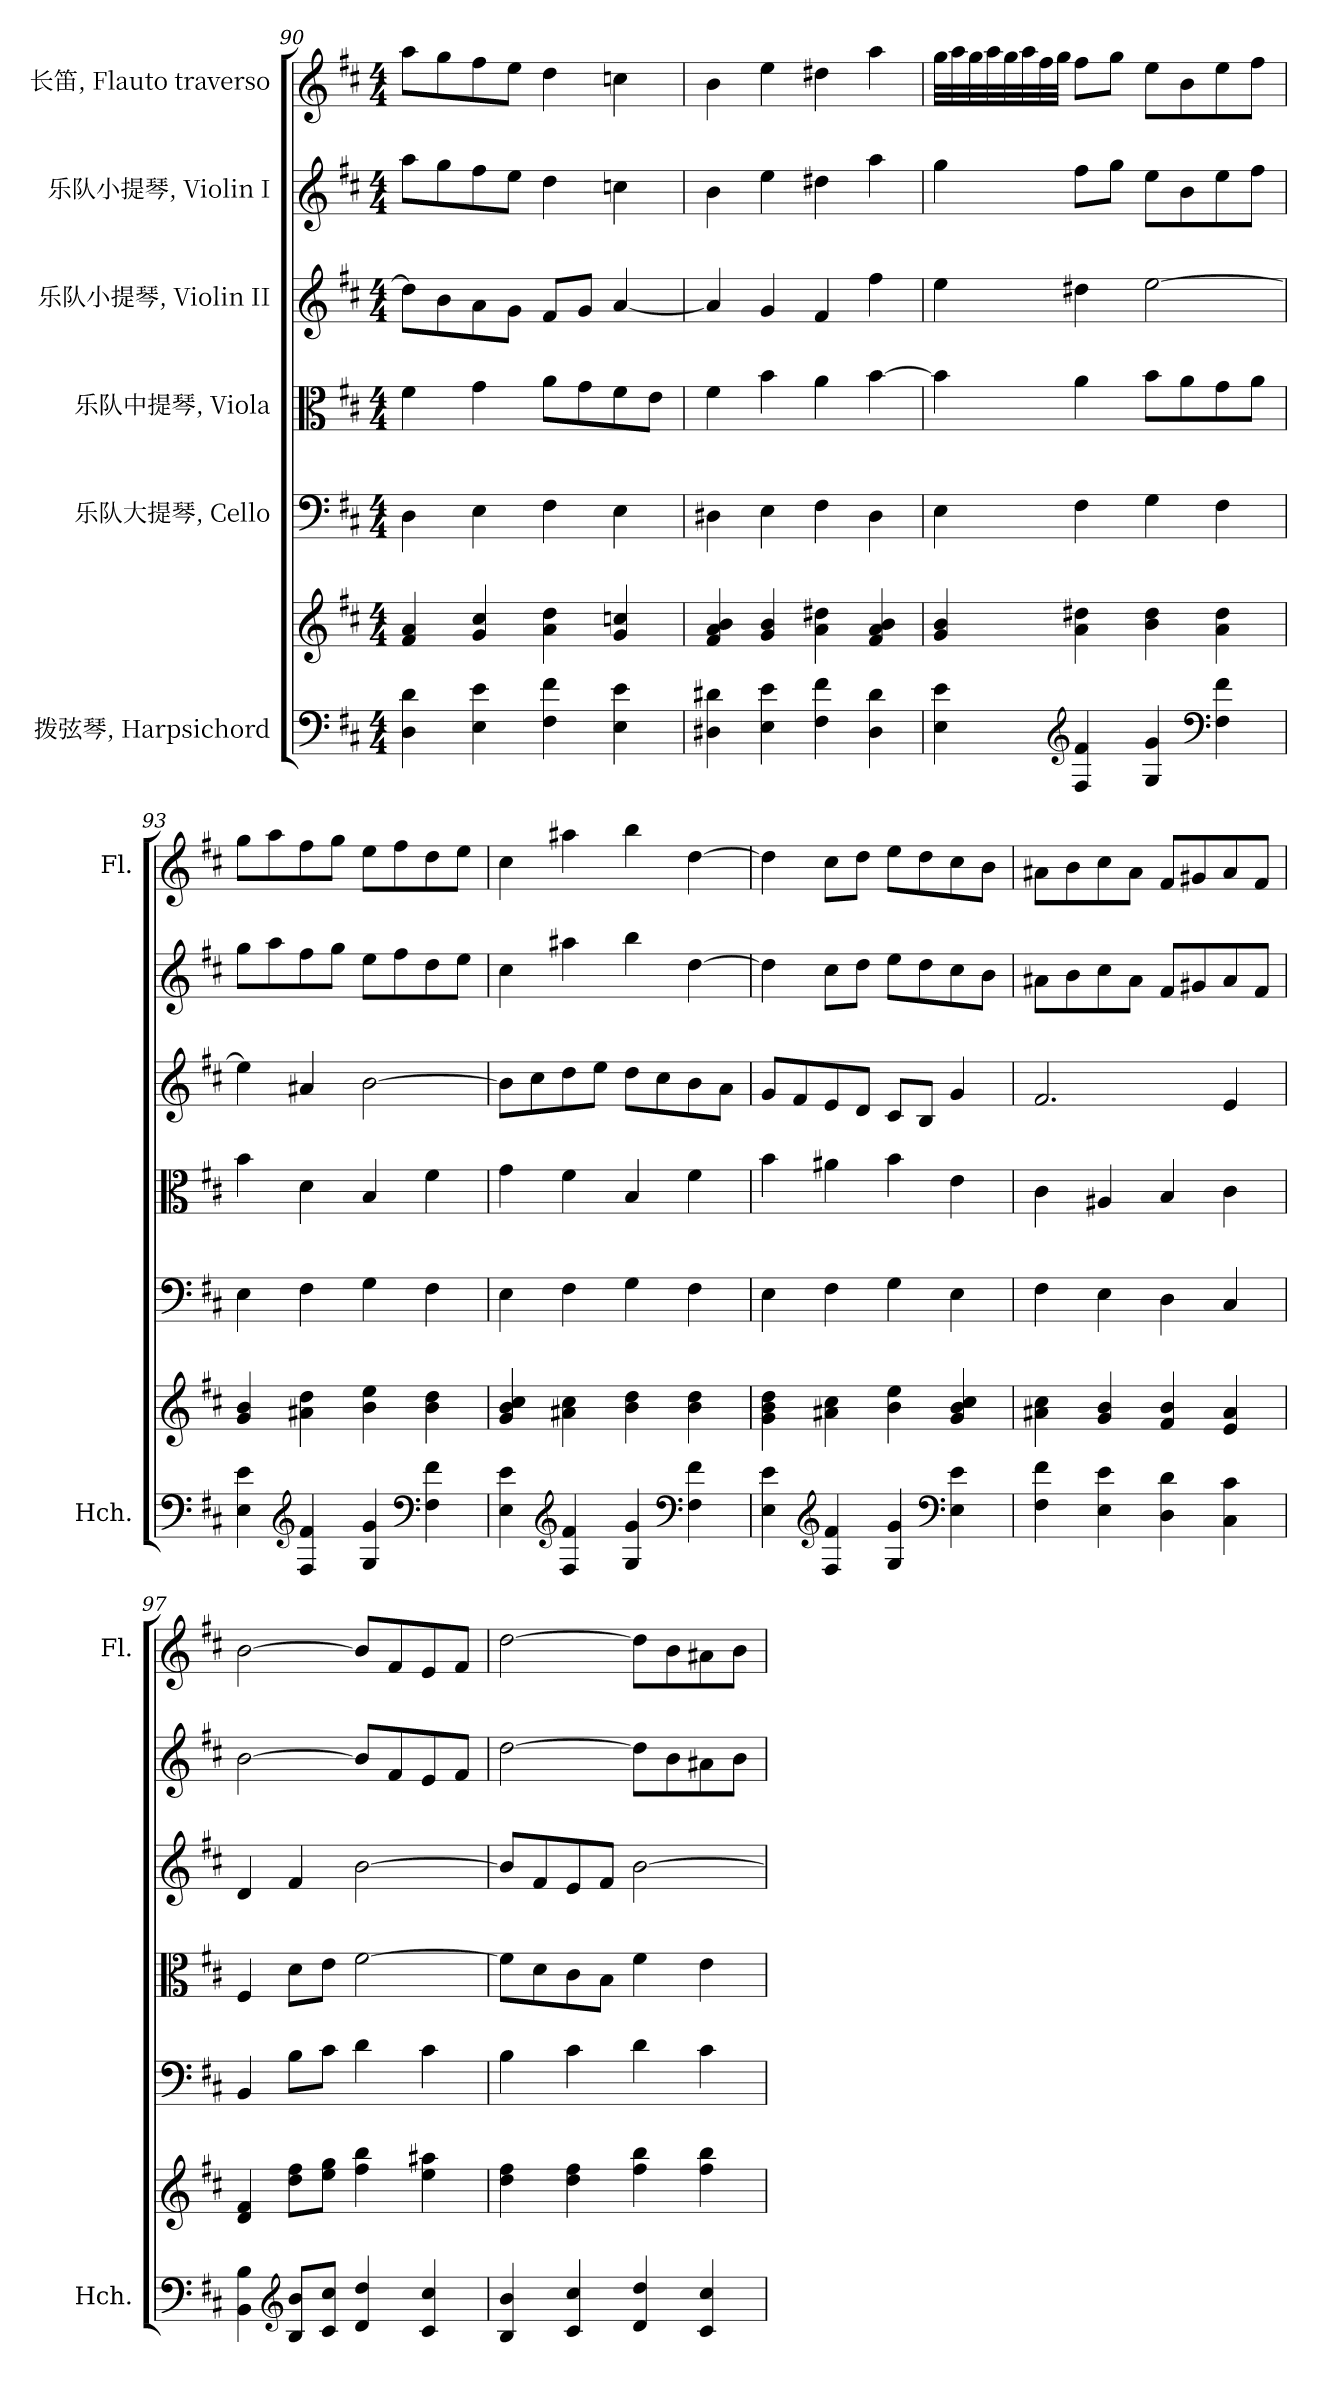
**kern	**kern	**kern	**kern	**kern	**kern	**kern
*part6	*part6	*part5	*part4	*part3	*part2	*part1
*staff7	*staff6	*staff5	*staff4	*staff3	*staff2	*staff1
*I"拨弦琴, Harpsichord	*	*I"乐队大提琴, Cello	*I"乐队中提琴, Viola	*I"乐队小提琴, Violin II	*I"乐队小提琴, Violin I	*I"长笛, Flauto traverso
*I'Hch.	*	*	*	*	*	*I'Fl.
!!LO:PB:g=z
*clefF4	*clefG2	*clefF4	*clefC3	*clefG2	*clefG2	*clefG2
*k[f#c#]	*k[f#c#]	*k[f#c#]	*k[f#c#]	*k[f#c#]	*k[f#c#]	*k[f#c#]
*M4/4	*M4/4	*M4/4	*M4/4	*M4/4	*M4/4	*M4/4
=90	=90	=90	=90	=90	=90	=90
4D\ 4d\	4f#/ 4a/	4D\	4f#\	8dd\L]	8aa\L	8aa\L
.	.	.	.	8b\	8gg\	8gg\
4E\ 4e\	4g/ 4cc#/	4E\	4g\	8a\	8ff#\	8ff#\
.	.	.	.	8g\J	8ee\J	8ee\J
4F#\ 4f#\	4a\ 4dd\	4F#\	8a\L	8f#/L	4dd\	4dd\
.	.	.	8g\	8g/J	.	.
4E\ 4e\	4g/ 4ccn/	4E\	8f#\	[4a/	4ccn\	4ccn\
.	.	.	8e\J	.	.	.
=91	=91	=91	=91	=91	=91	=91
4D#X\ 4d#X\	4f#/ 4a/ 4b/	4D#X\	4f#\	4a/]	4b\	4b\
4E\ 4e\	4g/ 4b/	4E\	4b\	4g/	4ee\	4ee\
4F#\ 4f#\	4a\ 4dd#X\	4F#\	4a\	4f#/	4dd#X\	4dd#X\
4D#\ 4d#\	4f#/ 4a/ 4b/	4D#\	[4b\	4ff#\	4aa\	4aa\
=92	=92	=92	=92	=92	=92	=92
4E\ 4e\	4g/ 4b/	4E\	4b\]	4ee\	4gg\	32gg\LLL
.	.	.	.	.	.	32aa\
.	.	.	.	.	.	32gg\
.	.	.	.	.	.	32aa\
.	.	.	.	.	.	32gg\
.	.	.	.	.	.	32aa\
.	.	.	.	.	.	32ff#\
.	.	.	.	.	.	32gg\JJJ
*clefG2	*	*	*	*	*	*
4F#/ 4f#/	4a\ 4dd#X\	4F#\	4a\	4dd#X\	8ff#\L	8ff#\L
.	.	.	.	.	8gg\J	8gg\J
4G/ 4g/	4b\ 4dd#\	4G\	8b\L	[2ee\	8ee\L	8ee\L
.	.	.	8a\	.	8b\	8b\
*clefF4	*	*	*	*	*	*
4F#\ 4f#\	4a\ 4dd#\	4F#\	8g\	.	8ee\	8ee\
.	.	.	8a\J	.	8ff#\J	8ff#\J
=93	=93	=93	=93	=93	=93	=93
4E\ 4e\	4g/ 4b/	4E\	4b\	4ee\]	8gg\L	8gg\L
.	.	.	.	.	8aa\	8aa\
*clefG2	*	*	*	*	*	*
4F#/ 4f#/	4a#X\ 4dd\	4F#\	4d\	4a#X/	8ff#\	8ff#\
.	.	.	.	.	8gg\J	8gg\J
4G/ 4g/	4b\ 4ee\	4G\	4B/	[2b\	8ee\L	8ee\L
.	.	.	.	.	8ff#\	8ff#\
*clefF4	*	*	*	*	*	*
4F#\ 4f#\	4b\ 4dd\	4F#\	4f#\	.	8dd\	8dd\
.	.	.	.	.	8ee\J	8ee\J
!!LO:PB:g=z
=94	=94	=94	=94	=94	=94	=94
4E\ 4e\	4g/ 4b/ 4cc#/	4E\	4g\	8b\L]	4cc#\	4cc#\
.	.	.	.	8cc#\	.	.
*clefG2	*	*	*	*	*	*
4F#/ 4f#/	4a#X\ 4cc#\	4F#\	4f#\	8dd\	4aa#X\	4aa#X\
.	.	.	.	8ee\J	.	.
4G/ 4g/	4b\ 4dd\	4G\	4B/	8dd\L	4bb\	4bb\
.	.	.	.	8cc#\	.	.
*clefF4	*	*	*	*	*	*
4F#\ 4f#\	4b\ 4dd\	4F#\	4f#\	8b\	[4dd\	[4dd\
.	.	.	.	8a\J	.	.
=95	=95	=95	=95	=95	=95	=95
4E\ 4e\	4g\ 4b\ 4dd\	4E\	4b\	8g/L	4dd\]	4dd\]
.	.	.	.	8f#/	.	.
*clefG2	*	*	*	*	*	*
4F#/ 4f#/	4a#X\ 4cc#\	4F#\	4a#X\	8e/	8cc#\L	8cc#\L
.	.	.	.	8d/J	8dd\J	8dd\J
4G/ 4g/	4b\ 4ee\	4G\	4b\	8c#/L	8ee\L	8ee\L
.	.	.	.	8B/J	8dd\	8dd\
*clefF4	*	*	*	*	*	*
4E\ 4e\	4g/ 4b/ 4cc#/	4E\	4e\	4g/	8cc#\	8cc#\
.	.	.	.	.	8b\J	8b\J
=96	=96	=96	=96	=96	=96	=96
4F#\ 4f#\	4a#X\ 4cc#\	4F#\	4c#\	2.f#/	8a#X\L	8a#X\L
.	.	.	.	.	8b\	8b\
4E\ 4e\	4g/ 4b/	4E\	4A#X/	.	8cc#\	8cc#\
.	.	.	.	.	8a#\J	8a#\J
4D\ 4d\	4f#/ 4b/	4D\	4B/	.	8f#/L	8f#/L
.	.	.	.	.	8g#X/	8g#X/
4C#\ 4c#\	4e/ 4a#/	4C#/	4c#\	4e/	8a#/	8a#/
.	.	.	.	.	8f#/J	8f#/J
=97	=97	=97	=97	=97	=97	=97
4BB\ 4B\	4d/ 4f#/	4BB/	4F#/	4d/	[2b\	[2b\
*clefG2	*	*	*	*	*	*
8B/ 8b/L	8dd\ 8ff#\L	8B\L	8d\L	4f#/	.	.
8c#/ 8cc#/J	8ee\ 8gg\J	8c#\J	8e\J	.	.	.
4d/ 4dd/	4ff#\ 4bb\	4d\	[2f#\	[2b\	8b/L]	8b/L]
.	.	.	.	.	8f#/	8f#/
4c#/ 4cc#/	4ee\ 4aa#X\	4c#\	.	.	8e/	8e/
.	.	.	.	.	8f#/J	8f#/J
!!LO:PB:g=z
=98	=98	=98	=98	=98	=98	=98
4B/ 4b/	4dd\ 4ff#\	4B\	8f#\L]	8b/L]	[2dd\	[2dd\
.	.	.	8d\	8f#/	.	.
4c#/ 4cc#/	4dd\ 4ff#\	4c#\	8c#\	8e/	.	.
.	.	.	8B\J	8f#/J	.	.
4d/ 4dd/	4ff#\ 4bb\	4d\	4f#\	[2b\	8dd\L]	8dd\L]
.	.	.	.	.	8b\	8b\
4c#/ 4cc#/	4ff#\ 4bb\	4c#\	4e\	.	8a#X\	8a#X\
.	.	.	.	.	8b\J	8b\J
=	=	=	=	=	=	=
*-	*-	*-	*-	*-	*-	*-
